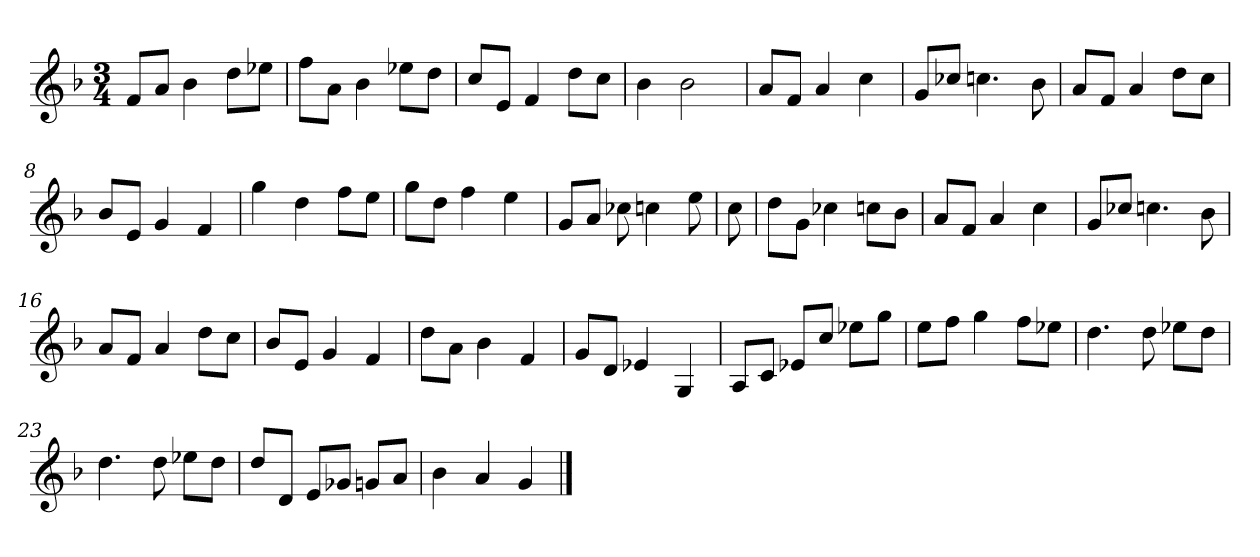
**kern
*part1
*staff1
*clefG2
*k[b-]
*M3/4
=
8f/L
8a/J
4b-
8dd\L
8ee-X\J
=2
8ff\L
8a\J
4b-
8ee-X\L
8dd\J
=3
8cc/L
8e/J
4f
8dd\L
8cc\J
=4
4b-
2b-
=5y
8a/L
8f/J
4a
4cc
=6
8g/L
8cc-X/J
4.ccn
8b-
=7
8a/L
8f/J
4a
8dd\L
8cc\J
=8
8b-/L
8e/J
4g
4f
=9y
4gg
4dd
8ff\L
8ee\J
=10
8gg\L
8dd\J
4ff
4ee
=11
8g/L
8a/J
8cc-X
4ccn
8ee
=12y
8cc
=13
8dd\L
8g\J
4cc-X
8ccn\L
8b-\J
=14y
8a/L
8f/J
4a
4cc
=15
8g/L
8cc-X/J
4.ccn
8b-
=16
8a/L
8f/J
4a
8dd\L
8cc\J
=17
8b-/L
8e/J
4g
4f
=18y
8dd\L
8a\J
4b-
4f
=19
8g/L
8d/J
4e-X
4G
=20
8A/L
8c/J
8e-X/L
8cc/J
8ee-X\L
8gg\J
=21
8ee\L
8ff\J
4gg
8ff\L
8ee-X\J
=22y
4.dd
8dd
8ee-X\L
8dd\J
=23
4.dd
8dd
8ee-X\L
8dd\J
=24
8dd/L
8d/J
8e/L
8g-X/J
8gn/L
8a/J
=25
4b-
4a
4g
==
*-
